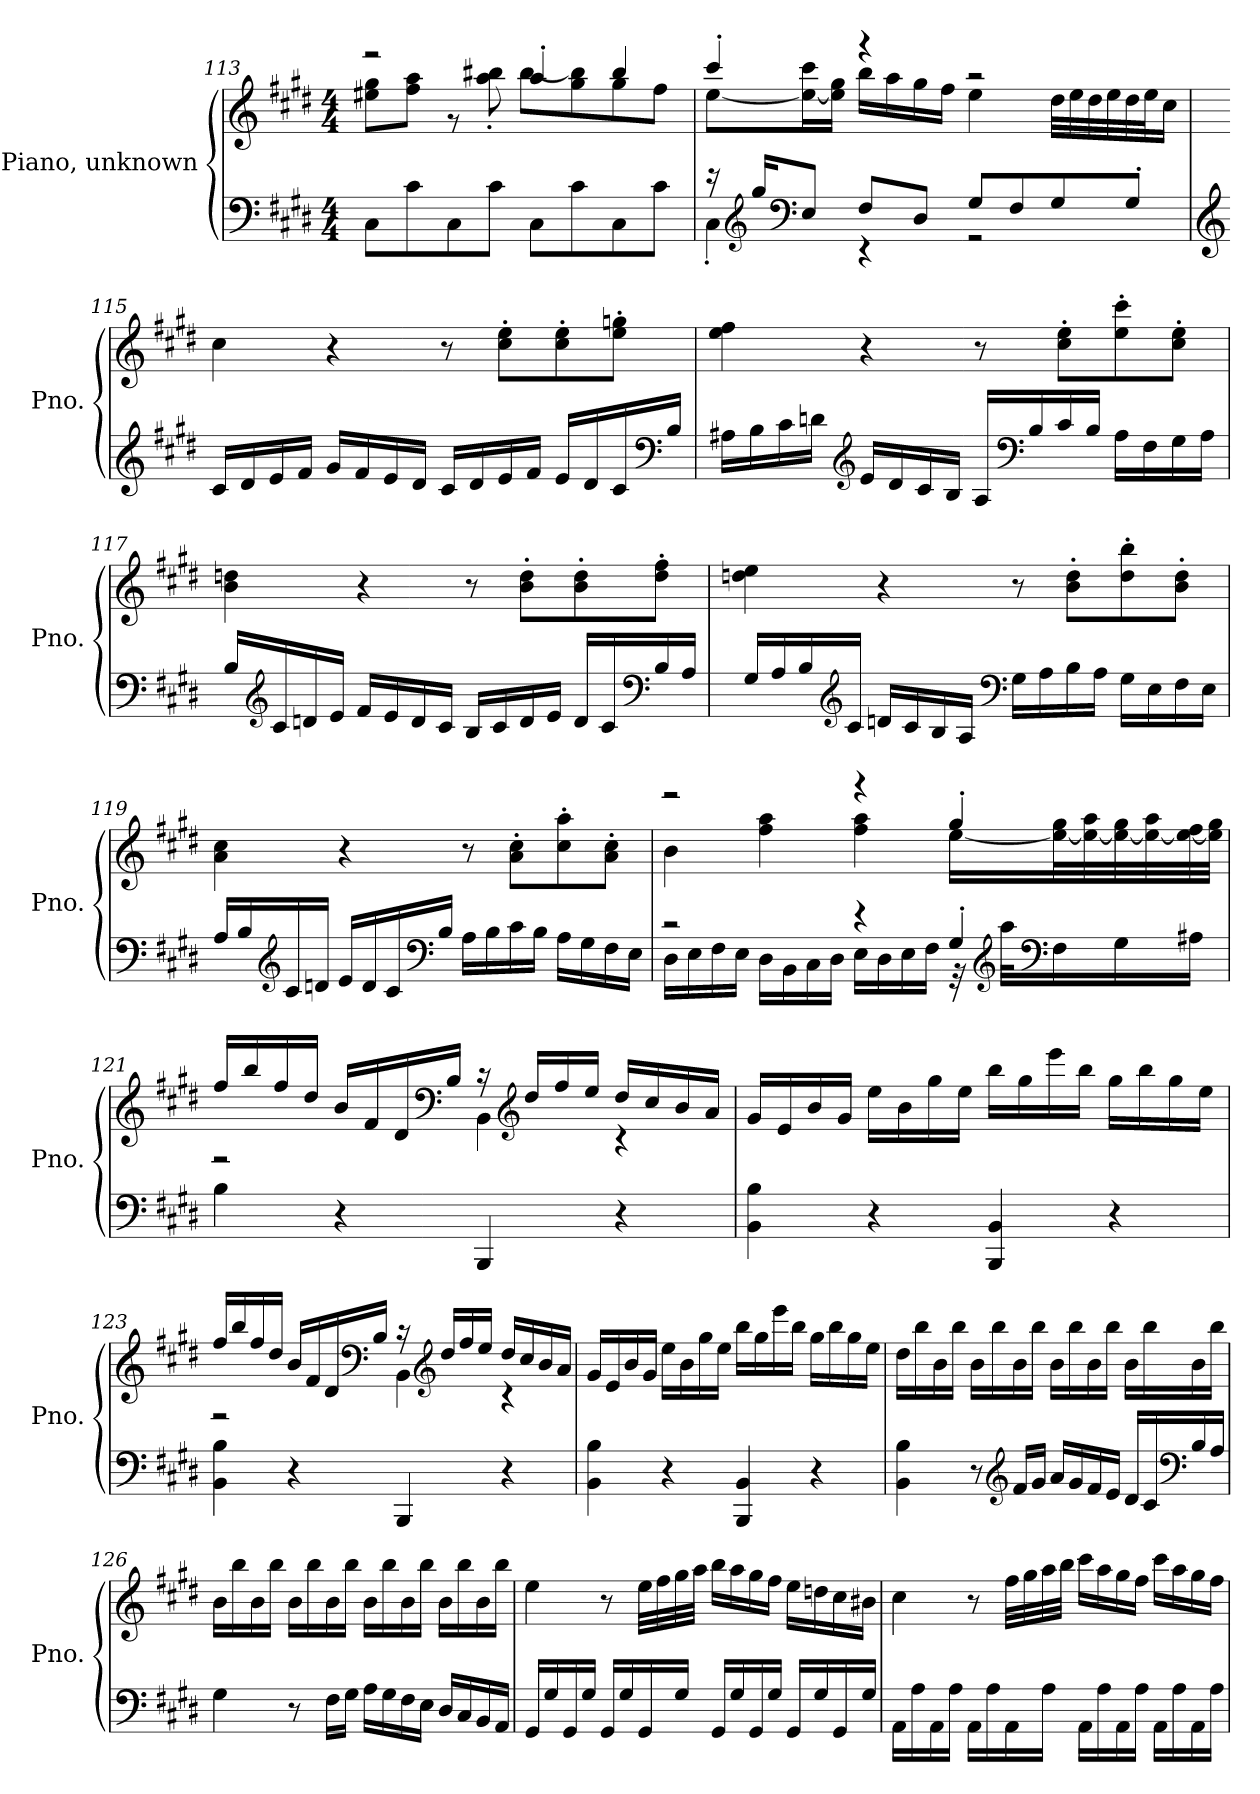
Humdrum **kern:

**kern	**kern
*part1	*part1
*staff2	*staff1
*I"Piano, unknown	*
*I'Pno.	*
*clefF4	*clefG2
*k[f#c#g#d#]	*k[f#c#g#d#]
*M4/4	*M4/4
=113	=113
*	*^
8C#\L	2r	8ee#X\ 8gg#\L
8c#\	.	8ff#\ 8aa\J
8C#\	.	8r
8c#\J	.	8aa\' 8bb#X\'
8C#\L	4aa'/	[8bb#\L
8c#\	.	8gg#\ 8bb#\]
8C#\	4bb#/	8gg#\
8c#\J	.	8ff#\J
!!LO:LB:g=z	!!
=114	=114	=114
*^	*	*
16r	4C#'\	4ccc#'/	[8ee\L
*clefG2	*	*	*
16gg#/KL	.	.	.
*clefF4	*	*	*
8E/J	.	.	16ee\_ 16ccc#\L
.	.	.	16ee\] 16gg#\JJ
8F#/L	4r	4r	16bb\LL
.	.	.	16aa\
8D#/J	.	.	16gg#\
.	.	.	16ff#\JJ
8G#/L	2r	2r	4ee\
8F#/	.	.	.
8G#/	.	.	32dd#\LLL
.	.	.	32ee\
.	.	.	32dd#\
.	.	.	32ee\
8G#'/J	.	.	32dd#\
.	.	.	32ee\J
.	.	.	16cc#\JJ
*v	*v	*	*
*	*v	*v
=115	=115
*clefG2	*
16c#/LL	4cc#\
16d#/	.
16e/	.
16f#/JJ	.
16g#/LL	4r
16f#/	.
16e/	.
16d#/JJ	.
16c#/LL	8r
16d#/	.
16e/	8cc#\' 8ee\'L
16f#/JJ	.
16e/LL	8cc#\' 8ee\'
16d#/	.
16c#/	8ee\' 8ggn\'J
*clefF4	*
16B/JJ	.
!!LO:LB:g=z
=116	=116
16A#X\LL	4ee\ 4ff#\
16B\	.
16c#\	.
16dn\JJ	.
*clefG2	*
16e/LL	4r
16d/	.
16c#/	.
16B/JJ	.
16A#/LL	8r
*clefF4	*
16B/	.
16c#/	8cc#\' 8ee\'L
16B/JJ	.
16A#\LL	8ee\' 8ccc#\'
16F#\	.
16G#\	8cc#\' 8ee\'J
16A#\JJ	.
=117	=117
16B/LL	4b\ 4ddn\
*clefG2	*
16c#/	.
16dn/	.
16e/JJ	.
16f#/LL	4r
16e/	.
16d/	.
16c#/JJ	.
16B/LL	8r
16c#/	.
16d/	8b\' 8dd\'L
16e/JJ	.
16d/LL	8b\' 8dd\'
16c#/	.
*clefF4	*
16B/	8dd\' 8ff#\'J
16A/JJ	.
!!LO:LB:g=z
=118	=118
16G#/LL	4ddn\ 4ee\
16A/	.
16B/	.
*clefG2	*
16c#/JJ	.
16dn/LL	4r
16c#/	.
16B/	.
16A/JJ	.
*clefF4	*
16G#\LL	8r
16A\	.
16B\	8b\' 8dd\'L
16A\JJ	.
16G#\LL	8dd\' 8bb\'
16E\	.
16F#\	8b\' 8dd\'J
16E\JJ	.
=119	=119
16A/LL	4a\ 4cc#\
16B/	.
*clefG2	*
16c#/	.
16dn/JJ	.
16e/LL	4r
16d/	.
16c#/	.
*clefF4	*
16B/JJ	.
16A\LL	8r
16B\	.
16c#\	8a\' 8cc#\'L
16B\JJ	.
16A\LL	8cc#\' 8aa\'
16G#\	.
16F#\	8a\' 8cc#\'J
16E\JJ	.
!!LO:LB:g=z
=120	=120
*^	*^
2r	16D#\LL	2r	4b\
.	16E\	.	.
.	16F#\	.	.
.	16E\JJ	.	.
.	16D#\LL	.	4ff#\ 4aa\
.	16BB\	.	.
.	16C#\	.	.
.	16D#\JJ	.	.
4r	16E\LL	4r	4ff#\ 4aa\
.	16D#\	.	.
.	16E\	.	.
.	16F#\JJ	.	.
4G#'/	32r	4gg#'/	[16ee\LL
*clefG2	*	*	*
.	32aa\KLL	.	.
*clefF4	*	*	*
.	16F#\	.	32ee\_ 32gg#\L
.	.	.	32ee\_ 32aa\
.	16G#\	.	32ee\_ 32gg#\
.	.	.	32ee\_ 32aa\
.	16A#X\JJ	.	32ee\_ 32ff#\
.	.	.	32ee\] 32gg#\JJJ
*v	*v	*	*
!!LO:LB:g=z	!!
=121	=121	=121
4B\	16ff#/LL	2r
.	16bb/	.
.	16ff#/	.
.	16dd#/JJ	.
4r	16b/LL	.
.	16f#/	.
.	16d#/	.
*	*clefF4	*
.	16B/JJ	.
4BBB/	16r	4BB\
*	*clefG2	*
.	16dd#/LL	.
.	16ff#/	.
.	16ee/JJ	.
4r	16dd#/LL	4r
.	16cc#/	.
.	16b/	.
.	16a/JJ	.
*	*v	*v
=122	=122
4BB\ 4B\	16g#/LL
.	16e/
.	16b/
.	16g#/JJ
4r	16ee\LL
.	16b\
.	16gg#\
.	16ee\JJ
4BBB/ 4BB/	16bb\LL
.	16gg#\
.	16eee\
.	16bb\JJ
4r	16gg#\LL
.	16bb\
.	16gg#\
.	16ee\JJ
!!LO:PB:g=z
=123	=123
*	*^
4BB\ 4B\	16ff#/LL	2r
.	16bb/	.
.	16ff#/	.
.	16dd#/JJ	.
4r	16b/LL	.
.	16f#/	.
.	16d#/	.
*	*clefF4	*
.	16B/JJ	.
4BBB/	16r	4BB\
*	*clefG2	*
.	16dd#/LL	.
.	16ff#/	.
.	16ee/JJ	.
4r	16dd#/LL	4r
.	16cc#/	.
.	16b/	.
.	16a/JJ	.
*	*v	*v
=124	=124
4BB\ 4B\	16g#/LL
.	16e/
.	16b/
.	16g#/JJ
4r	16ee\LL
.	16b\
.	16gg#\
.	16ee\JJ
4BBB/ 4BB/	16bb\LL
.	16gg#\
.	16eee\
.	16bb\JJ
4r	16gg#\LL
.	16bb\
.	16gg#\
.	16ee\JJ
!!LO:LB:g=z
=125	=125
4BB\ 4B\	16dd#\LL
.	16bb\
.	16b\
.	16bb\JJ
8r	16b\LL
.	16bb\
*clefG2	*
16f#/LL	16b\
16g#/JJ	16bb\JJ
16a/LL	16b\LL
16g#/	16bb\
16f#/	16b\
16e/JJ	16bb\JJ
16d#/LL	16b\LL
16c#/	16bb\
*clefF4	*
16B/	16b\
16A/JJ	16bb\JJ
=126	=126
4G#\	16b\LL
.	16bb\
.	16b\
.	16bb\JJ
8r	16b\LL
.	16bb\
16F#\LL	16b\
16G#\JJ	16bb\JJ
16A\LL	16b\LL
16G#\	16bb\
16F#\	16b\
16E\JJ	16bb\JJ
16D#/LL	16b\LL
16C#/	16bb\
16BB/	16b\
16AA/JJ	16bb\JJ
!!LO:LB:g=z
=127	=127
16GG#/LL	4ee\
16G#/	.
16GG#/	.
16G#/JJ	.
16GG#/LL	8r
16G#/	.
16GG#/	32ee\LLL
.	32ff#\
16G#/JJ	32gg#\
.	32aa\JJJ
16GG#/LL	16bb\LL
16G#/	16aa\
16GG#/	16gg#\
16G#/JJ	16ff#\JJ
16GG#/LL	16ee\LL
16G#/	16ddn\
16GG#/	16cc#\
16G#/JJ	16b#X\JJ
=128	=128
16AA\LL	4cc#\
16A\	.
16AA\	.
16A\JJ	.
16AA\LL	8r
16A\	.
16AA\	32ff#\LLL
.	32gg#\
16A\JJ	32aa\
.	32bb\JJJ
16AA\LL	16ccc#\LL
16A\	16aa\
16AA\	16gg#\
16A\JJ	16ff#\JJ
16AA\LL	16ccc#\LL
16A\	16aa\
16AA\	16gg#\
16A\JJ	16ff#\JJ
=	=
*-	*-
